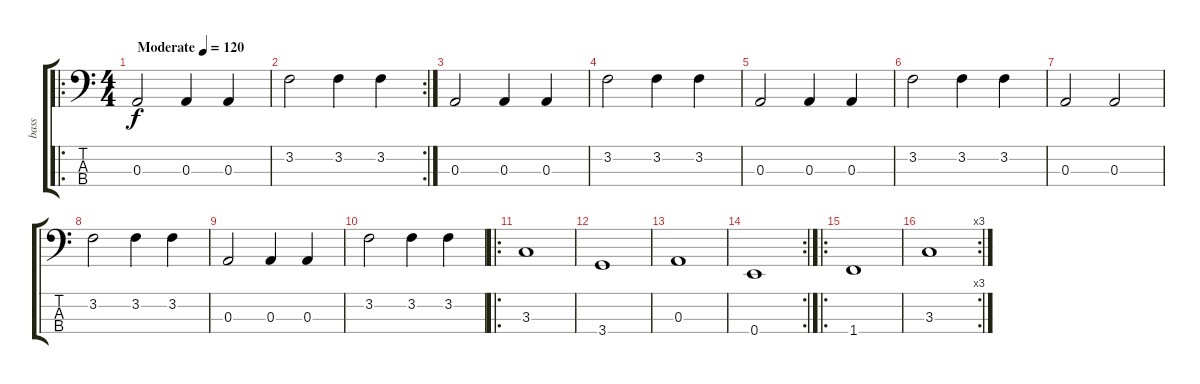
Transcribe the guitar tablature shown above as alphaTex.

\track ("bass" "bass") {instrument electricbassfinger}
\staff {score tabs}
\tuning (G2 D2 A1 E1) {hide}
\ro
\ts (4 4)
\tempo (120 "Moderate")
\clef f4
\ks c
0.3.2{dy f instrument electricbassfinger} 0.3.4 0.3.4 |
\rc 2
3.2.2 3.2.4 3.2.4 |
0.3.2 0.3.4 0.3.4 |
3.2.2 3.2.4 3.2.4 |
0.3.2 0.3.4 0.3.4 |
3.2.2 3.2.4 3.2.4 |
0.3.2 0.3.2 |
3.2.2 3.2.4 3.2.4 |
0.3.2 0.3.4 0.3.4 |
3.2.2 3.2.4 3.2.4 |
\ro
3.3.1 |
3.4.1 |
0.3.1 |
\rc 2
0.4.1 |
\ro
1.4.1 |
\rc 3
3.3.1
